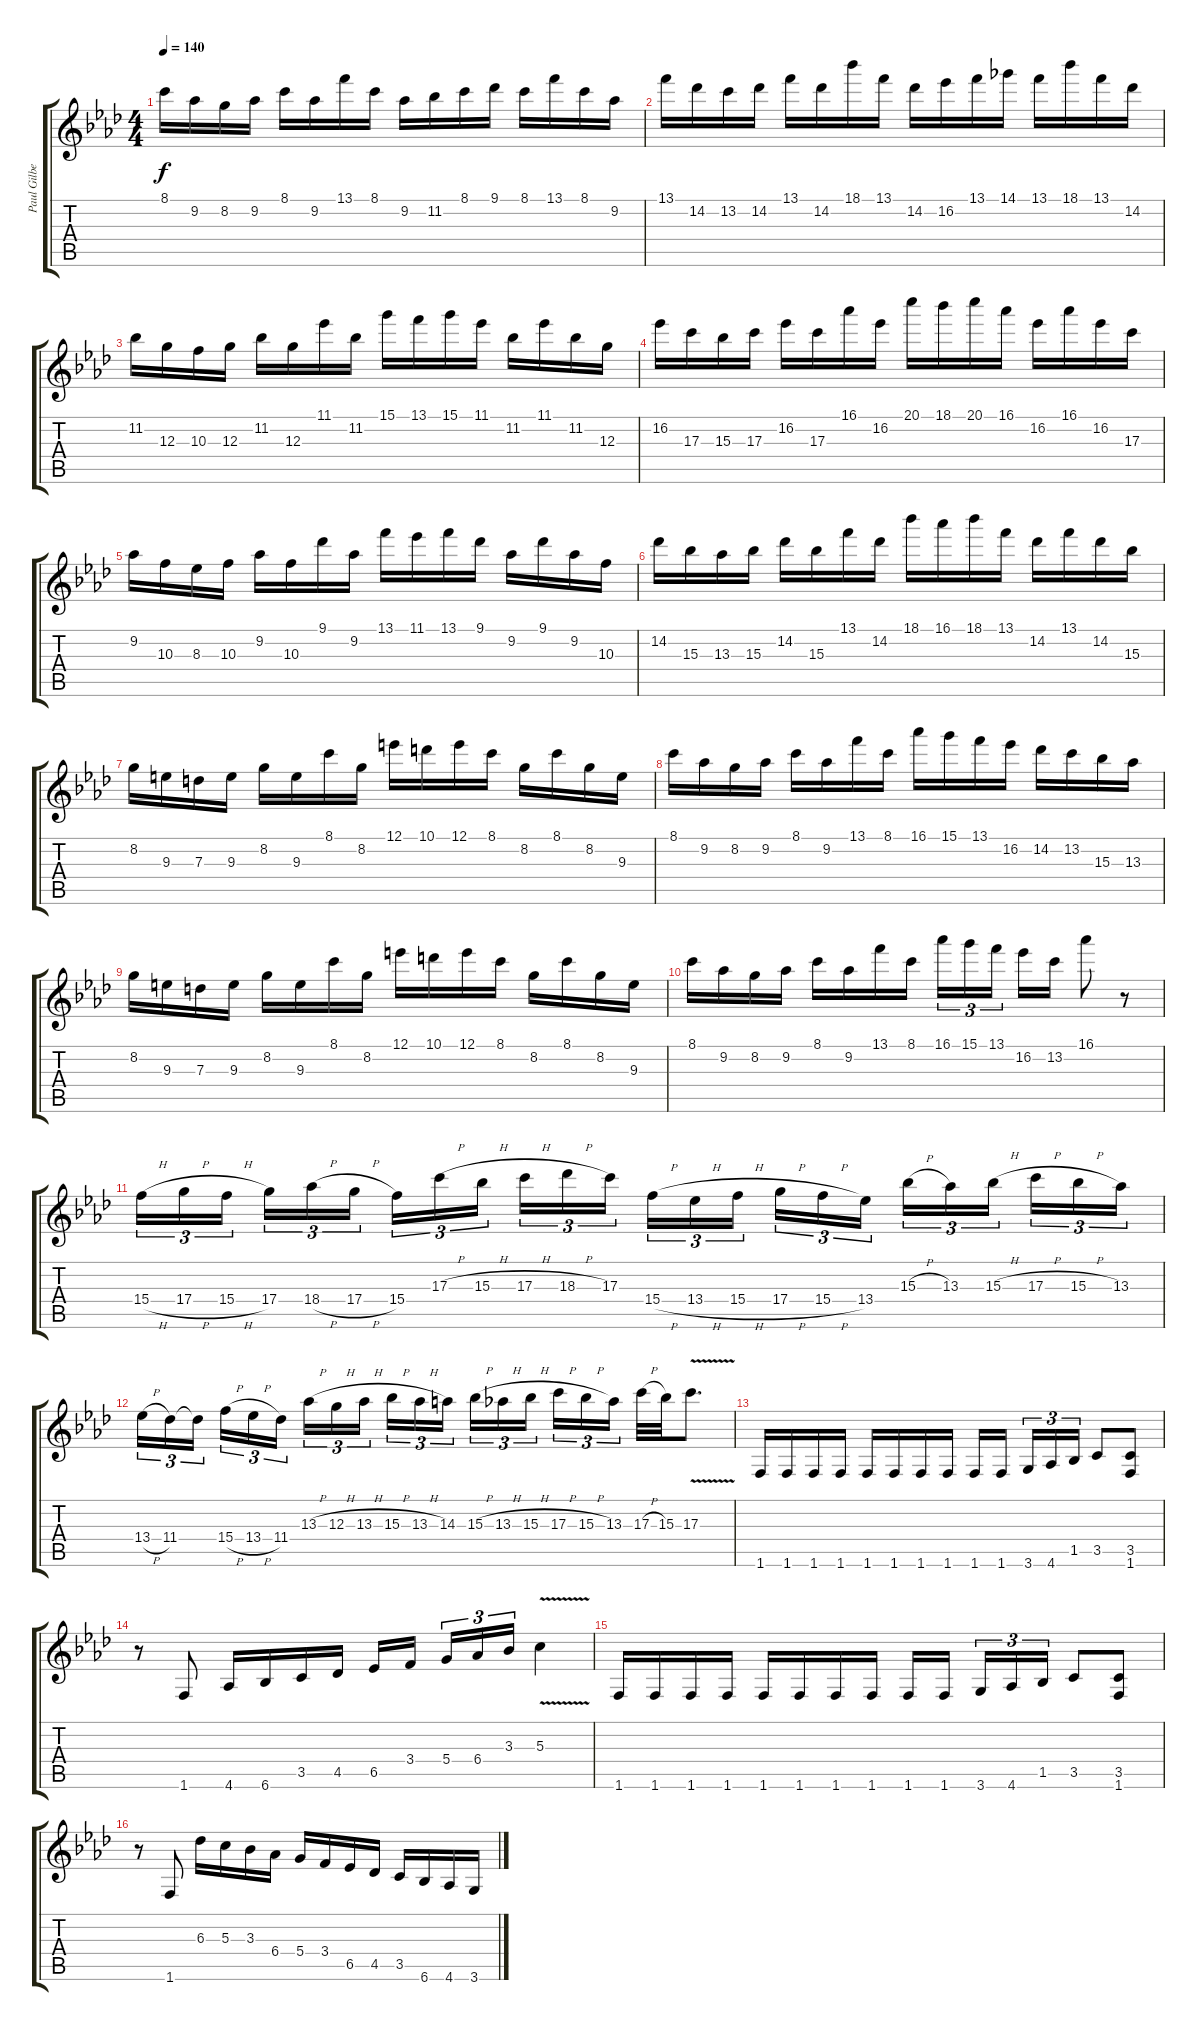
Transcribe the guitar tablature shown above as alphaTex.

\track ("Paul Gilbert" "Paul Gilbe") {instrument distortionguitar}
\staff {score tabs}
\tuning (E4 B3 G3 D3 A2 E2) {hide}
\ts (4 4)
\tempo 140
\clef g2
\ks fminor
8.1.16{dy f} 9.2.16 8.2.16 9.2.16 8.1.16 9.2.16 13.1.16 8.1.16 9.2.16 11.2.16 8.1.16 9.1.16 8.1.16 13.1.16 8.1.16 9.2.16 |
13.1.16 14.2.16 13.2.16 14.2.16 13.1.16 14.2.16 18.1.16 13.1.16 14.2.16 16.2.16 13.1.16 14.1.16 13.1.16 18.1.16 13.1.16 14.2.16 |
11.2.16 12.3.16 10.3.16 12.3.16 11.2.16 12.3.16 11.1.16 11.2.16 15.1.16 13.1.16 15.1.16 11.1.16 11.2.16 11.1.16 11.2.16 12.3.16 |
16.2.16 17.3.16 15.3.16 17.3.16 16.2.16 17.3.16 16.1.16 16.2.16 20.1.16 18.1.16 20.1.16 16.1.16 16.2.16 16.1.16 16.2.16 17.3.16 |
9.2.16 10.3.16 8.3.16 10.3.16 9.2.16 10.3.16 9.1.16 9.2.16 13.1.16 11.1.16 13.1.16 9.1.16 9.2.16 9.1.16 9.2.16 10.3.16 |
14.2.16 15.3.16 13.3.16 15.3.16 14.2.16 15.3.16 13.1.16 14.2.16 18.1.16 16.1.16 18.1.16 13.1.16 14.2.16 13.1.16 14.2.16 15.3.16 |
8.2.16 9.3.16 7.3.16 9.3.16 8.2.16 9.3.16 8.1.16 8.2.16 12.1.16 10.1.16 12.1.16 8.1.16 8.2.16 8.1.16 8.2.16 9.3.16 |
8.1.16 9.2.16 8.2.16 9.2.16 8.1.16 9.2.16 13.1.16 8.1.16 16.1.16 15.1.16 13.1.16 16.2.16 14.2.16 13.2.16 15.3.16 13.3.16 |
8.2.16 9.3.16 7.3.16 9.3.16 8.2.16 9.3.16 8.1.16 8.2.16 12.1.16 10.1.16 12.1.16 8.1.16 8.2.16 8.1.16 8.2.16 9.3.16 |
8.1.16 9.2.16 8.2.16 9.2.16 8.1.16 9.2.16 13.1.16 8.1.16 16.1.16{tu (3 2)} 15.1.16{tu (3 2)} 13.1.16{tu (3 2) beam splitsecondary} 16.2.16 13.2.16 16.1.8 r.8 |
15.4{h}.16{tu (3 2)} 17.4{h}.16{tu (3 2)} 15.4{h}.16{tu (3 2) beam splitsecondary} 17.4.16{tu (3 2)} 18.4{h}.16{tu (3 2)} 17.4{h}.16{tu (3 2)} 15.4.16{tu (3 2)} 17.3{h}.16{tu (3 2)} 15.3{h}.16{tu (3 2) beam splitsecondary} 17.3{h}.16{tu (3 2)} 18.3{h}.16{tu (3 2)} 17.3.16{tu (3 2)} 15.4{h}.16{tu (3 2)} 13.4{h}.16{tu (3 2)} 15.4{h}.16{tu (3 2) beam splitsecondary} 17.4{h}.16{tu (3 2)} 15.4{h}.16{tu (3 2)} 13.4.16{tu (3 2)} 15.3{h}.16{tu (3 2)} 13.3.16{tu (3 2)} 15.3{h}.16{tu (3 2) beam splitsecondary} 17.3{h}.16{tu (3 2)} 15.3{h}.16{tu (3 2)} 13.3.16{tu (3 2)} |
13.4{h}.16{tu (3 2)} 11.4.16{tu (3 2)} 11.4{t}.16{tu (3 2) beam splitsecondary} 15.4{h}.16{tu (3 2)} 13.4{h}.16{tu (3 2)} 11.4.16{tu (3 2)} 13.3{h}.16{tu (3 2)} 12.3{h}.16{tu (3 2)} 13.3{h}.16{tu (3 2) beam splitsecondary} 15.3{h}.16{tu (3 2)} 13.3{h}.16{tu (3 2)} 14.3.16{tu (3 2)} 15.3{h}.16{tu (3 2)} 13.3{h}.16{tu (3 2)} 15.3{h}.16{tu (3 2) beam splitsecondary} 17.3{h}.16{tu (3 2)} 15.3{h}.16{tu (3 2)} 13.3.16{tu (3 2)} 17.3{h}.32 15.3.32 17.3{v}.8{d} |
1.6.16 1.6.16 1.6.16 1.6.16 1.6.16 1.6.16 1.6.16 1.6.16 1.6.16 1.6.16{beam splitsecondary} 3.6.16{tu (3 2)} 4.6.16{tu (3 2)} 1.5.16{tu (3 2)} 3.5.8 (3.5 1.6).8 |
r.8 1.6.8 4.6.16 6.6.16 3.5.16 4.5.16 6.5.16 3.4.16{beam splitsecondary} 5.4.16{tu (3 2)} 6.4.16{tu (3 2)} 3.3.16{tu (3 2)} 5.3{v}.4 |
1.6.16 1.6.16 1.6.16 1.6.16 1.6.16 1.6.16 1.6.16 1.6.16 1.6.16 1.6.16{beam splitsecondary} 3.6.16{tu (3 2)} 4.6.16{tu (3 2)} 1.5.16{tu (3 2)} 3.5.8 (3.5 1.6).8 |
r.8 1.6.8 6.3.16 5.3.16 3.3.16 6.4.16 5.4.16 3.4.16 6.5.16 4.5.16 3.5.16 6.6.16 4.6.16 3.6.16
